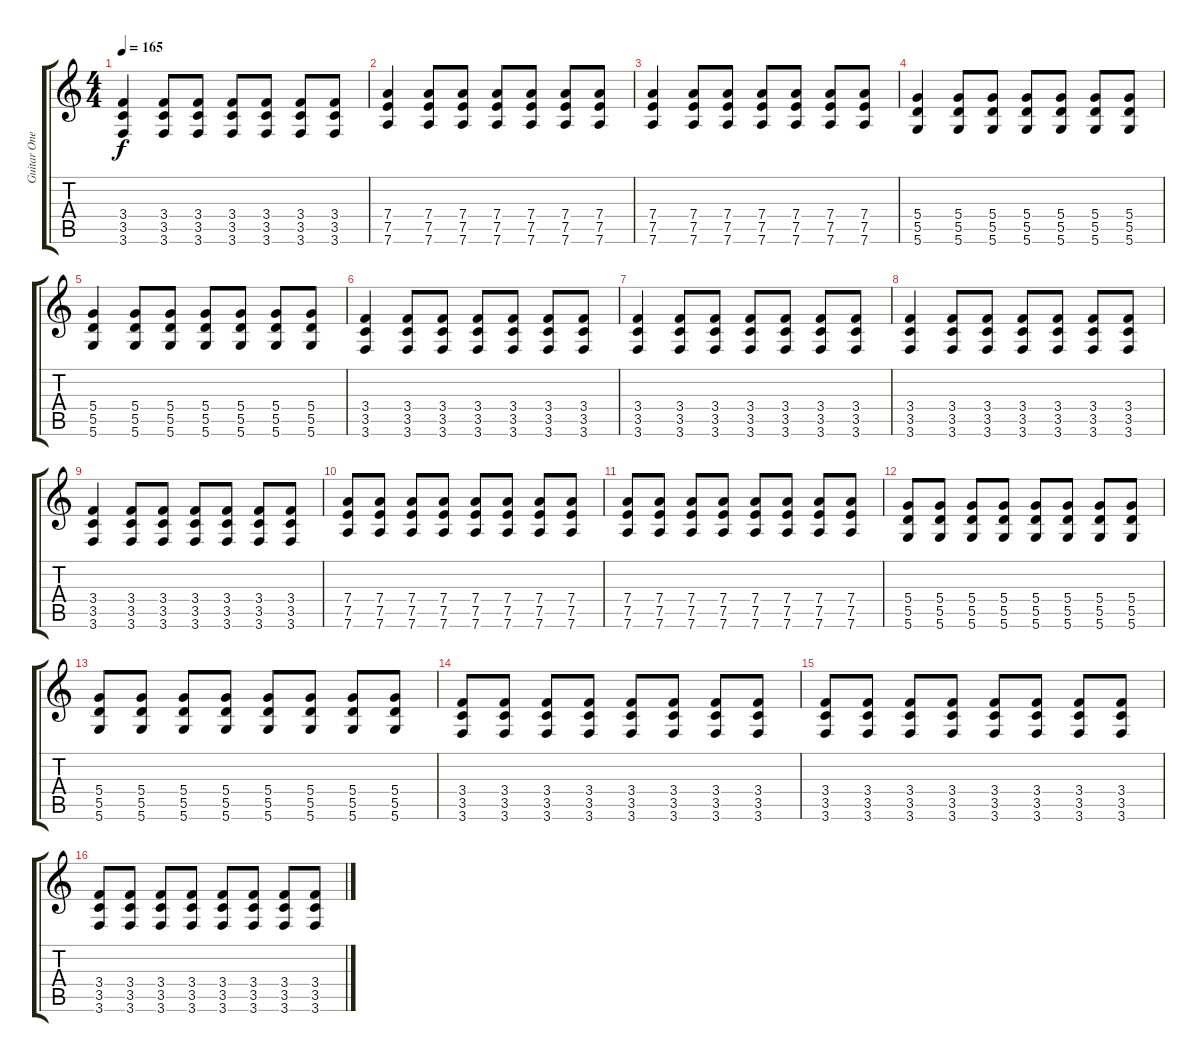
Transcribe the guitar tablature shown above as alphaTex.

\track ("Guitar One" "Guitar One") {instrument distortionguitar}
\staff {score tabs}
\tuning (E4 B3 G3 D3 A2 D2) {hide}
\ts (4 4)
\tempo 165
\clef g2
\ks c
(3.4 3.5 3.6).4{dy f} (3.4 3.5 3.6).8 (3.4 3.5 3.6).8 (3.4 3.5 3.6).8 (3.4 3.5 3.6).8 (3.4 3.5 3.6).8 (3.4 3.5 3.6).8 |
(7.4 7.5 7.6).4 (7.4 7.5 7.6).8 (7.4 7.5 7.6).8 (7.4 7.5 7.6).8 (7.4 7.5 7.6).8 (7.4 7.5 7.6).8 (7.4 7.5 7.6).8 |
(7.4 7.5 7.6).4 (7.4 7.5 7.6).8 (7.4 7.5 7.6).8 (7.4 7.5 7.6).8 (7.4 7.5 7.6).8 (7.4 7.5 7.6).8 (7.4 7.5 7.6).8 |
(5.4 5.5 5.6).4 (5.4 5.5 5.6).8 (5.4 5.5 5.6).8 (5.4 5.5 5.6).8 (5.4 5.5 5.6).8 (5.4 5.5 5.6).8 (5.4 5.5 5.6).8 |
(5.4 5.5 5.6).4 (5.4 5.5 5.6).8 (5.4 5.5 5.6).8 (5.4 5.5 5.6).8 (5.4 5.5 5.6).8 (5.4 5.5 5.6).8 (5.4 5.5 5.6).8 |
(3.4 3.5 3.6).4 (3.4 3.5 3.6).8 (3.4 3.5 3.6).8 (3.4 3.5 3.6).8 (3.4 3.5 3.6).8 (3.4 3.5 3.6).8 (3.4 3.5 3.6).8 |
(3.4 3.5 3.6).4 (3.4 3.5 3.6).8 (3.4 3.5 3.6).8 (3.4 3.5 3.6).8 (3.4 3.5 3.6).8 (3.4 3.5 3.6).8 (3.4 3.5 3.6).8 |
(3.4 3.5 3.6).4 (3.4 3.5 3.6).8 (3.4 3.5 3.6).8 (3.4 3.5 3.6).8 (3.4 3.5 3.6).8 (3.4 3.5 3.6).8 (3.4 3.5 3.6).8 |
(3.4 3.5 3.6).4 (3.4 3.5 3.6).8 (3.4 3.5 3.6).8 (3.4 3.5 3.6).8 (3.4 3.5 3.6).8 (3.4 3.5 3.6).8 (3.4 3.5 3.6).8 |
(7.4 7.5 7.6).8 (7.4 7.5 7.6).8 (7.4 7.5 7.6).8 (7.4 7.5 7.6).8 (7.4 7.5 7.6).8 (7.4 7.5 7.6).8 (7.4 7.5 7.6).8 (7.4 7.5 7.6).8 |
(7.4 7.5 7.6).8 (7.4 7.5 7.6).8 (7.4 7.5 7.6).8 (7.4 7.5 7.6).8 (7.4 7.5 7.6).8 (7.4 7.5 7.6).8 (7.4 7.5 7.6).8 (7.4 7.5 7.6).8 |
(5.4 5.5 5.6).8 (5.4 5.5 5.6).8 (5.4 5.5 5.6).8 (5.4 5.5 5.6).8 (5.4 5.5 5.6).8 (5.4 5.5 5.6).8 (5.4 5.5 5.6).8 (5.4 5.5 5.6).8 |
(5.4 5.5 5.6).8 (5.4 5.5 5.6).8 (5.4 5.5 5.6).8 (5.4 5.5 5.6).8 (5.4 5.5 5.6).8 (5.4 5.5 5.6).8 (5.4 5.5 5.6).8 (5.4 5.5 5.6).8 |
(3.4 3.5 3.6).8 (3.4 3.5 3.6).8 (3.4 3.5 3.6).8 (3.4 3.5 3.6).8 (3.4 3.5 3.6).8 (3.4 3.5 3.6).8 (3.4 3.5 3.6).8 (3.4 3.5 3.6).8 |
(3.4 3.5 3.6).8 (3.4 3.5 3.6).8 (3.4 3.5 3.6).8 (3.4 3.5 3.6).8 (3.4 3.5 3.6).8 (3.4 3.5 3.6).8 (3.4 3.5 3.6).8 (3.4 3.5 3.6).8 |
(3.4 3.5 3.6).8 (3.4 3.5 3.6).8 (3.4 3.5 3.6).8 (3.4 3.5 3.6).8 (3.4 3.5 3.6).8 (3.4 3.5 3.6).8 (3.4 3.5 3.6).8 (3.4 3.5 3.6).8
